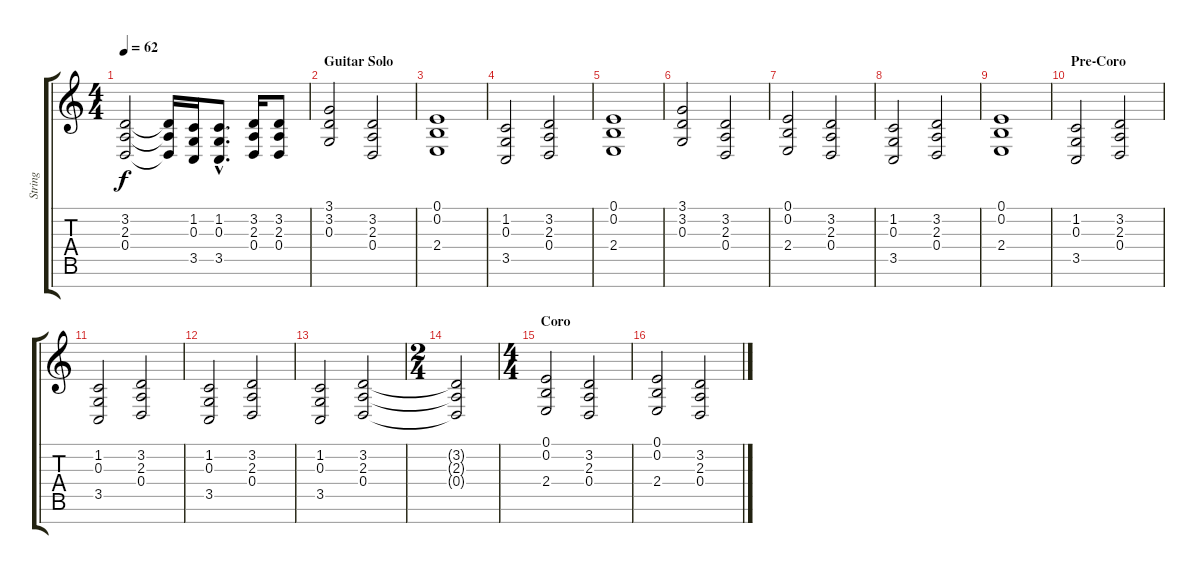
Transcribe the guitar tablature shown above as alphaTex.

\track ("String" "String") {instrument stringensemble1}
\staff {score tabs}
\tuning (E4 B3 G3 D3 A2 E2 B1) {hide}
\ts (4 4)
\tempo 62
\clef g2
\ks c
(3.2 2.3 0.4).2{dy f} (3.2{t} 2.3{t} 0.4{t}).16 (1.2 0.3 3.5).16 (1.2{hac} 0.3{hac} 3.5{hac}).8{d} (3.2 2.3 0.4).16 (3.2 2.3 0.4).8 |
\section ("" "Guitar Solo ")
(3.1 3.2 0.3).2 (3.2 2.3 0.4).2 |
(0.1 0.2 2.4).1 |
(1.2 0.3 3.5).2 (3.2 2.3 0.4).2 |
(0.1 0.2 2.4).1 |
(3.1 3.2 0.3).2 (3.2 2.3 0.4).2 |
(0.1 0.2 2.4).2 (3.2 2.3 0.4).2 |
(1.2 0.3 3.5).2 (3.2 2.3 0.4).2 |
(0.1 0.2 2.4).1 |
\section ("" "Pre-Coro")
(1.2 0.3 3.5).2 (3.2 2.3 0.4).2 |
(1.2 0.3 3.5).2 (3.2 2.3 0.4).2 |
(1.2 0.3 3.5).2 (3.2 2.3 0.4).2 |
(1.2 0.3 3.5).2 (3.2 2.3 0.4).2 |
\ts (2 4)
(3.2{t} 2.3{t} 0.4{t}).2 |
\ts (4 4)
\section ("" "Coro")
(0.1 0.2 2.4).2 (3.2 2.3 0.4).2 |
(0.1 0.2 2.4).2 (3.2 2.3 0.4).2
